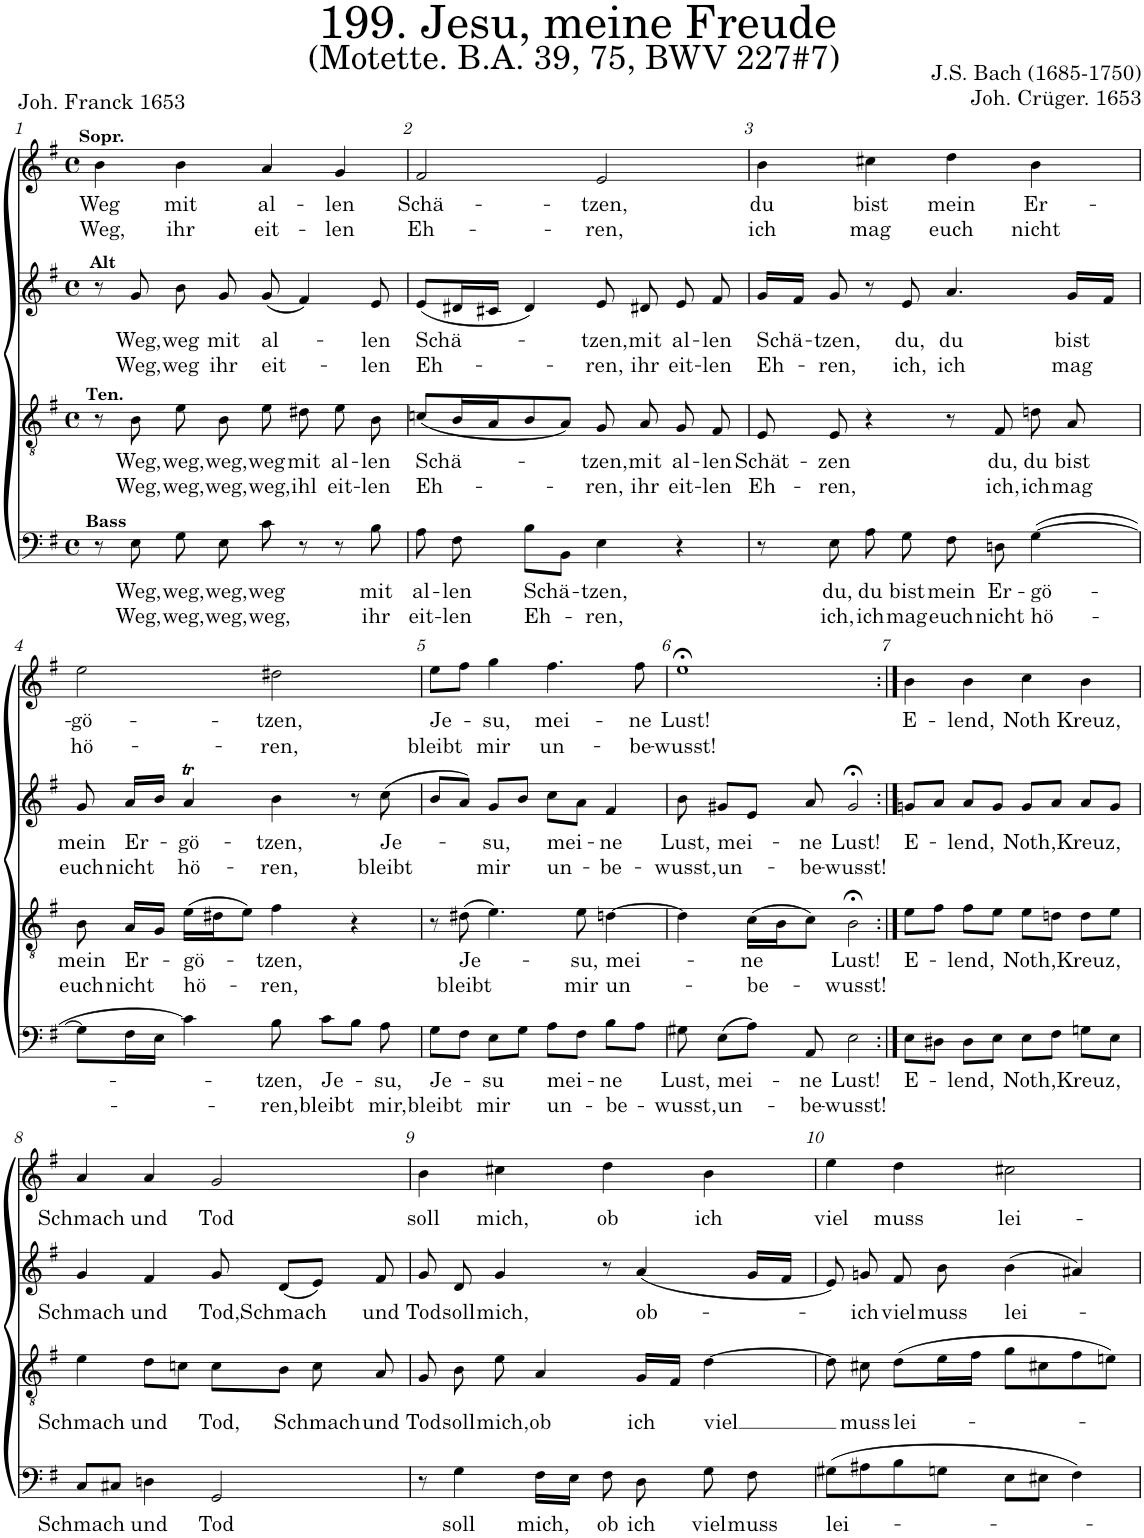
**kern	**text	**text	**kern	**text	**text	**kern	**text	**text	**kern	**text	**text
*part4	*part4	*part4	*part3	*part3	*part3	*part2	*part2	*part2	*part1	*part1	*part1
*staff4	*staff4	*staff4	*staff3	*staff3	*staff3	*staff2	*staff2	*staff2	*staff1	*staff1	*staff1
*I"Bass	*	*	*I"Tenor	*	*	*I"Alto	*	*	*I"Soprano	*	*
*clefF4	*	*	*clefGv2	*	*	*clefG2	*	*	*clefG2	*	*
*k[f#]	*	*	*k[f#]	*	*	*k[f#]	*	*	*k[f#]	*	*
*M4/4	*	*	*M4/4	*	*	*M4/4	*	*	*M4/4	*	*
*met(c)	*	*	*met(c)	*	*	*met(c)	*	*	*met(c)	*	*
=1	=1	=1	=1	=1	=1	=1	=1	=1	=1	=1	=1
!	!	!	!	!	!	!	!	!	!LO:TX:a:B:t=Sopr.	!	!
!	!	!	!	!	!	!LO:TX:a:B:t=Alt	!	!	!	!	!
!	!	!	!LO:TX:a:B:t=Ten.	!	!	!	!	!	!	!	!
!LO:TX:a:B:t=Bass	!	!	!	!	!	!	!	!	!	!	!
!	!	!	!	!	!	!	!	!	!	!LO:LY:b	!LO:LY:b
8r	.	.	8r	.	.	8r	.	.	4b\	Weg	Weg,
!	!LO:LY:b	!LO:LY:b	!	!LO:LY:b	!LO:LY:b	!	!LO:LY:b	!LO:LY:b	!	!	!
8E\	Weg,	Weg,	8B\	Weg,	Weg,	8g/	Weg,	Weg,	.	.	.
!	!LO:LY:b	!LO:LY:b	!	!LO:LY:b	!LO:LY:b	!	!LO:LY:b	!LO:LY:b	!	!LO:LY:b	!LO:LY:b
8G\	weg,	weg,	8e\	weg,	weg,	8b\	weg	weg	4b\	mit	ihr
!	!LO:LY:b	!LO:LY:b	!	!LO:LY:b	!LO:LY:b	!	!LO:LY:b	!LO:LY:b	!	!	!
8E\	weg,	weg,	8B\	weg,	weg,	8g/	mit	ihr	.	.	.
!	!LO:LY:b	!LO:LY:b	!	!LO:LY:b	!LO:LY:b	!	!LO:LY:b	!LO:LY:b	!	!LO:LY:b	!LO:LY:b
8c\	weg	weg,	8e\	weg	weg,	(8g/	al-	eit-	4a;</	al-	eit-
!	!	!	!	!LO:LY:b	!LO:LY:b	!	!	!	!	!	!
8r	.	.	8d#X\	mit	ihl	4f#/)	.	.	.	.	.
!	!	!	!	!LO:LY:b	!LO:LY:b	!	!	!	!	!LO:LY:b	!LO:LY:b
8r	.	.	8e\	al-	eit-	.	.	.	4g/	-len	-len
!	!LO:LY:b	!LO:LY:b	!	!LO:LY:b	!LO:LY:b	!	!LO:LY:b	!LO:LY:b	!	!	!
8B\	mit	ihr	8B\	-len	-len	8e/	-len	-len	.	.	.
=2	=2	=2	=2	=2	=2	=2	=2	=2	=2	=2	=2
!	!LO:LY:b	!LO:LY:b	!	!LO:LY:b	!LO:LY:b	!	!LO:LY:b	!LO:LY:b	!	!LO:LY:b	!LO:LY:b
8A\	al-	eit-	(8cn/L	Schä-	Eh-	(8e/L	Schä-	Eh-	2f#/	Schä-	Eh-
!	!LO:LY:b	!LO:LY:b	!	!	!	!	!	!	!	!	!
8F#\	-len	-len	16B/L	.	.	16d#X/L	.	.	.	.	.
.	.	.	16A/J	.	.	16c#X/JJ	.	.	.	.	.
!	!LO:LY:b	!LO:LY:b	!	!	!	!	!	!	!	!	!
8B\L	Schä-	Eh-	8B/	.	.	4d#/)	.	.	.	.	.
8BB\J	.	.	8A/J)	.	.	.	.	.	.	.	.
!	!LO:LY:b	!LO:LY:b	!	!LO:LY:b	!LO:LY:b	!	!LO:LY:b	!LO:LY:b	!	!LO:LY:b	!LO:LY:b
4E\	-tzen,	-ren,	8G/	-tzen,	-ren,	8e/	-tzen,	-ren,	2e/	-tzen,	-ren,
!	!	!	!	!LO:LY:b	!LO:LY:b	!	!LO:LY:b	!LO:LY:b	!	!	!
.	.	.	8A/	mit	ihr	8d#X/	mit	ihr	.	.	.
!	!	!	!	!LO:LY:b	!LO:LY:b	!	!LO:LY:b	!LO:LY:b	!	!	!
4r	.	.	8G/	al-	eit-	8e/	al-	eit-	.	.	.
!	!	!	!	!LO:LY:b	!LO:LY:b	!	!LO:LY:b	!LO:LY:b	!	!	!
.	.	.	8F#/	-len	-len	8f#/	-len	-len	.	.	.
=3	=3	=3	=3	=3	=3	=3	=3	=3	=3	=3	=3
!	!	!	!	!LO:LY:b	!LO:LY:b	!	!LO:LY:b	!LO:LY:b	!	!LO:LY:b	!LO:LY:b
8r	.	.	8E/	Schät-	Eh-	16g/LL	Schä-	Eh-	4b\	du	ich
.	.	.	.	.	.	16f#/JJ	.	.	.	.	.
!	!LO:LY:b	!LO:LY:b	!	!LO:LY:b	!LO:LY:b	!	!LO:LY:b	!LO:LY:b	!	!	!
8E\	du,	ich,	8E/	-zen	-ren,	8g/	-tzen,	-ren,	.	.	.
!	!LO:LY:b	!LO:LY:b	!	!	!	!	!	!	!	!LO:LY:b	!LO:LY:b
8A\	du	ich	4r	.	.	8r	.	.	4cc#X\	bist	mag
!	!LO:LY:b	!LO:LY:b	!	!	!	!	!LO:LY:b	!LO:LY:b	!	!	!
8G\	bist	mag	.	.	.	8e/	du,	ich,	.	.	.
!	!LO:LY:b	!LO:LY:b	!	!	!	!	!LO:LY:b	!LO:LY:b	!	!LO:LY:b	!LO:LY:b
8F#\	mein	euch	8r	.	.	4.a/	du	ich	4dd\	mein	euch
!	!LO:LY:b	!LO:LY:b	!	!LO:LY:b	!LO:LY:b	!	!	!	!	!	!
8Dn\	Er-	nicht	8F#/	du,	ich,	.	.	.	.	.	.
!	!LO:LY:b	!LO:LY:b	!	!LO:LY:b	!LO:LY:b	!	!	!	!	!LO:LY:b	!LO:LY:b
([4G\	-gö-	hö-	8dn\	du	ich	.	.	.	4b\	Er-	nicht
!	!	!	!	!LO:LY:b	!LO:LY:b	!	!LO:LY:b	!LO:LY:b	!	!	!
.	.	.	8A/	bist	mag	16g/LL	bist	mag	.	.	.
.	.	.	.	.	.	16f#/JJ	.	.	.	.	.
!!LO:LB:g=z
=4	=4	=4	=4	=4	=4	=4	=4	=4	=4	=4	=4
!	!	!	!	!LO:LY:b	!LO:LY:b	!	!LO:LY:b	!LO:LY:b	!	!LO:LY:b	!LO:LY:b
8G\L]	.	.	8B\	mein	euch	8g/	mein	euch	2ee\	-gö-	hö-
!	!	!	!	!LO:LY:b	!LO:LY:b	!	!LO:LY:b	!LO:LY:b	!	!	!
16F#\L	.	.	16A/LL	Er-	nicht	16a/LL	Er-	nicht	.	.	.
16E\JJ	.	.	16G/JJ	.	.	16b/JJ	.	.	.	.	.
!	!	!	!	!LO:LY:b	!LO:LY:b	!	!LO:LY:b	!LO:LY:b	!	!	!
4c\)	.	.	(16e\LL	-gö-	hö-	4aT/	-gö-	hö-	.	.	.
.	.	.	16d#X\J	.	.	.	.	.	.	.	.
.	.	.	8e\J)	.	.	.	.	.	.	.	.
!	!LO:LY:b	!LO:LY:b	!	!LO:LY:b	!LO:LY:b	!	!LO:LY:b	!LO:LY:b	!	!LO:LY:b	!LO:LY:b
8B\	-tzen,	-ren,	4f#\	-tzen,	ren,	4b\	-tzen,	-ren,	2dd#X\	-tzen,	-ren,
!	!LO:LY:b	!LO:LY:b	!	!	!	!	!	!	!	!	!
8c\L	Je-	bleibt	.	.	.	.	.	.	.	.	.
8B\J	.	.	4r	.	.	8r	.	.	.	.	.
!	!LO:LY:b	!LO:LY:b	!	!	!	!	!LO:LY:b	!LO:LY:b	!	!	!
8A\	-su,	mir,	.	.	.	(8cc\	Je-	bleibt	.	.	.
=5	=5	=5	=5	=5	=5	=5	=5	=5	=5	=5	=5
!	!LO:LY:b	!LO:LY:b	!	!	!	!	!	!	!	!LO:LY:b	!LO:LY:b
8G\L	Je-	bleibt	8r	.	.	8b/L	.	.	8ee\L	Je-	bleibt
!	!	!	!	!LO:LY:b	!LO:LY:b	!	!	!	!	!	!
8F#\J	.	.	(8d#X\	Je-	bleibt	8a/J)	.	.	8ff#\J	.	.
!	!LO:LY:b	!LO:LY:b	!	!	!	!	!LO:LY:b	!LO:LY:b	!	!LO:LY:b	!LO:LY:b
8E\L	-su	mir	4.e\)	.	.	8g/L	-su,	mir	4gg\	-su,	mir
8G\J	.	.	.	.	.	8b/J	.	.	.	.	.
!	!LO:LY:b	!LO:LY:b	!	!	!	!	!LO:LY:b	!LO:LY:b	!	!LO:LY:b	!LO:LY:b
8A\L	mei-	un-	.	.	.	8cc\L	mei-	un-	4.ff#\	mei-	un-
!	!	!	!	!LO:LY:b	!LO:LY:b	!	!	!	!	!	!
8F#\J	.	.	8e\	-su,	mir	8a\J	.	.	.	.	.
!	!LO:LY:b	!LO:LY:b	!	!LO:LY:b	!LO:LY:b	!	!LO:LY:b	!LO:LY:b	!	!	!
8B\L	-ne	-be-	[4dn\	mei-	un-	4f#/	-ne	-be-	.	.	.
!	!	!	!	!	!	!	!	!	!	!LO:LY:b	!LO:LY:b
8A\J	.	.	.	.	.	.	.	.	8ff#\	-ne	-be-
=6	=6	=6	=6	=6	=6	=6	=6	=6	=6	=6	=6
!	!LO:LY:b	!LO:LY:b	!	!	!	!	!LO:LY:b	!LO:LY:b	!	!LO:LY:b	!LO:LY:b
8G#X\	Lust,	-wusst,	4d\]	.	.	8b\	Lust,	-wusst,	1ee;<,	Lust!	-wusst!
!	!LO:LY:b	!LO:LY:b	!	!	!	!	!LO:LY:b	!LO:LY:b	!	!	!
(8E\L	mei-	un-	.	.	.	8g#X/L	mei-	un-	.	.	.
!	!	!	!	!LO:LY:b	!LO:LY:b	!	!	!	!	!	!
8A;<\J)	.	.	(16c\LL	-ne	-be-	8e/J	.	.	.	.	.
.	.	.	16B\J	.	.	.	.	.	.	.	.
!	!LO:LY:b	!LO:LY:b	!	!	!	!	!LO:LY:b	!LO:LY:b	!	!	!
8AA/	-ne	-be-	8c\J)	.	.	8a/	-ne	-be-	.	.	.
!	!LO:LY:b	!LO:LY:b	!	!LO:LY:b	!LO:LY:b	!	!LO:LY:b	!LO:LY:b	!	!	!
2E\	Lust!	-wusst!	2B;<\	Lust!	-wusst!	2g#;</	Lust!	-wusst!	.	.	.
=7:|!	=7:|!	=7:|!	=7:|!	=7:|!	=7:|!	=7:|!	=7:|!	=7:|!	=7:|!	=7:|!	=7:|!
!	!LO:LY:b	!	!	!LO:LY:b	!	!	!LO:LY:b	!	!	!LO:LY:b	!
8E\L	E-	.	8e\L	E-	.	8gn/L	E-	.	4b\	E-	.
8D#X\J	.	.	8f#\J	.	.	8a/J	.	.	.	.	.
!	!LO:LY:b	!	!	!LO:LY:b	!	!	!LO:LY:b	!	!	!LO:LY:b	!
8D#\L	-lend,	.	8f#\L	-lend,	.	8a/L	-lend,	.	4b\	-lend,	.
8E\J	.	.	8e\J	.	.	8g/J	.	.	.	.	.
!	!LO:LY:b	!	!	!LO:LY:b	!	!	!LO:LY:b	!	!	!LO:LY:b	!
8E\L	Noth,	.	8e\L	Noth,	.	8g/L	Noth,	.	4cc\	Noth	.
8F#\J	.	.	8dn\J	.	.	8a/J	.	.	.	.	.
!	!LO:LY:b	!	!	!LO:LY:b	!	!	!LO:LY:b	!	!	!LO:LY:b	!
8Gn\L	Kreuz,	.	8d\L	Kreuz,	.	8a/L	Kreuz,	.	4b\	Kreuz,	.
8E\J	.	.	8e\J	.	.	8g/J	.	.	.	.	.
!!LO:LB:g=z
=8	=8	=8	=8	=8	=8	=8	=8	=8	=8	=8	=8
!	!LO:LY:b	!	!	!LO:LY:b	!	!	!LO:LY:b	!	!	!LO:LY:b	!
8C/L	Schmach	.	4e\	Schmach	.	4g/	Schmach	.	4a/	Schmach	.
8C#X/J	.	.	.	.	.	.	.	.	.	.	.
!	!LO:LY:b	!	!	!LO:LY:b	!	!	!LO:LY:b	!	!	!LO:LY:b	!
4Dn\	und	.	8d\L	und	.	4f#/	und	.	4a/	und	.
.	.	.	8cn\J	.	.	.	.	.	.	.	.
!	!LO:LY:b	!	!	!LO:LY:b	!	!	!LO:LY:b	!	!	!LO:LY:b	!
2GG/	Tod	.	8c\L	Tod,	.	8g/	Tod,	.	2g/	Tod	.
!	!	!	!	!	!	!	!LO:LY:b	!	!	!	!
.	.	.	8B\J	.	.	(8d/L	Schmach	.	.	.	.
!	!	!	!	!LO:LY:b	!	!	!	!	!	!	!
.	.	.	8c\	Schmach	.	8e/J)	.	.	.	.	.
!	!	!	!	!LO:LY:b	!	!	!LO:LY:b	!	!	!	!
.	.	.	8A/	und	.	8f#/	und	.	.	.	.
=9	=9	=9	=9	=9	=9	=9	=9	=9	=9	=9	=9
!	!	!	!	!LO:LY:b	!	!	!LO:LY:b	!	!	!LO:LY:b	!
8r	.	.	8G/	Tod	.	8g/	Tod	.	4b\	soll	.
!	!LO:LY:b	!	!	!LO:LY:b	!	!	!LO:LY:b	!	!	!	!
4G\	soll	.	8B\	soll	.	8d/	soll	.	.	.	.
!	!	!	!	!LO:LY:b	!	!	!LO:LY:b	!	!	!LO:LY:b	!
.	.	.	8e\	mich,	.	4g/	mich,	.	4cc#X\	mich,	.
!	!LO:LY:b	!	!	!LO:LY:b	!	!	!	!	!	!	!
16F#\LL	mich,	.	4A/	ob	.	.	.	.	.	.	.
16E\JJ	.	.	.	.	.	.	.	.	.	.	.
!	!LO:LY:b	!	!	!	!	!	!	!	!	!LO:LY:b	!
8F#\	ob	.	.	.	.	8r	.	.	4dd\	ob	.
!	!LO:LY:b	!	!	!LO:LY:b	!	!	!LO:LY:b	!	!	!	!
8D\	ich	.	16G/LL	ich	.	(4a/	ob-	.	.	.	.
.	.	.	16F#/JJ	.	.	.	.	.	.	.	.
!	!LO:LY:b	!	!	!LO:LY:b	!	!	!	!	!	!LO:LY:b	!
8G\	viel	.	[4d\	viel	.	.	.	.	4b\	ich	.
!	!LO:LY:b	!	!	!	!	!	!	!	!	!	!
8F#\	muss	.	.	.	.	16g/LL	.	.	.	.	.
.	.	.	.	.	.	16f#/JJ	.	.	.	.	.
=10	=10	=10	=10	=10	=10	=10	=10	=10	=10	=10	=10
!	!LO:LY:b	!	!	!	!	!	!	!	!	!LO:LY:b	!
(8G#X\L	lei-	.	8d\]	.	.	8e/)	.	.	4ee\	viel	.
!	!	!	!	!LO:LY:b	!	!	!LO:LY:b	!	!	!	!
8A#X\	.	.	8c#X\	muss	.	8gn/	-ich	.	.	.	.
!	!	!	!	!LO:LY:b	!	!	!LO:LY:b	!	!	!LO:LY:b	!
8B\	.	.	(8d\L	lei-	.	8f#/	viel	.	4dd\	muss	.
!	!	!	!	!	!	!	!LO:LY:b	!	!	!	!
8Gn\J	.	.	16e\L	.	.	8b\	muss	.	.	.	.
.	.	.	16f#\JJ	.	.	.	.	.	.	.	.
!	!	!	!	!	!	!	!LO:LY:b	!	!	!LO:LY:b	!
8E\L	.	.	8g\L	.	.	(4b\	lei-	.	2cc#X\	lei-	.
8E#X\J	.	.	8c#X\	.	.	.	.	.	.	.	.
4F#\)	.	.	8f#\	.	.	4a#X/)	.	.	.	.	.
.	.	.	8en\J)	.	.	.	.	.	.	.	.
=	=	=	=	=	=	=	=	=	=	=	=
*-	*-	*-	*-	*-	*-	*-	*-	*-	*-	*-	*-
